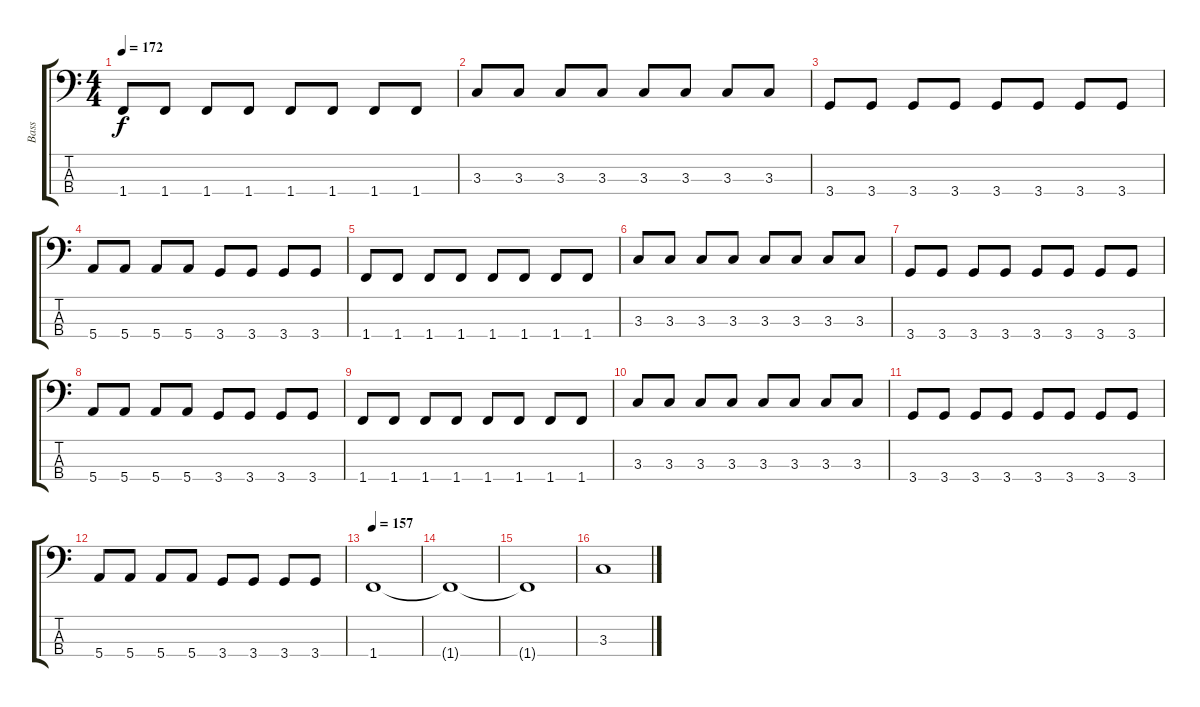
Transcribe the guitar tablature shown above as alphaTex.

\track ("Bass" "Bass") {instrument electricbasspick}
\staff {score tabs}
\tuning (G2 D2 A1 E1) {hide}
\ts (4 4)
\tempo 172
\clef f4
\ks c
1.4.8{dy f} 1.4.8 1.4.8 1.4.8 1.4.8 1.4.8 1.4.8 1.4.8 |
3.3.8 3.3.8 3.3.8 3.3.8 3.3.8 3.3.8 3.3.8 3.3.8 |
3.4.8 3.4.8 3.4.8 3.4.8 3.4.8 3.4.8 3.4.8 3.4.8 |
5.4.8 5.4.8 5.4.8 5.4.8 3.4.8 3.4.8 3.4.8 3.4.8 |
1.4.8 1.4.8 1.4.8 1.4.8 1.4.8 1.4.8 1.4.8 1.4.8 |
3.3.8 3.3.8 3.3.8 3.3.8 3.3.8 3.3.8 3.3.8 3.3.8 |
3.4.8 3.4.8 3.4.8 3.4.8 3.4.8 3.4.8 3.4.8 3.4.8 |
5.4.8 5.4.8 5.4.8 5.4.8 3.4.8 3.4.8 3.4.8 3.4.8 |
1.4.8 1.4.8 1.4.8 1.4.8 1.4.8 1.4.8 1.4.8 1.4.8 |
3.3.8 3.3.8 3.3.8 3.3.8 3.3.8 3.3.8 3.3.8 3.3.8 |
3.4.8 3.4.8 3.4.8 3.4.8 3.4.8 3.4.8 3.4.8 3.4.8 |
5.4.8 5.4.8 5.4.8 5.4.8 3.4.8 3.4.8 3.4.8 3.4.8 |
\tempo 157
1.4.1 |
1.4{t}.1 |
1.4{t}.1 |
3.3.1
